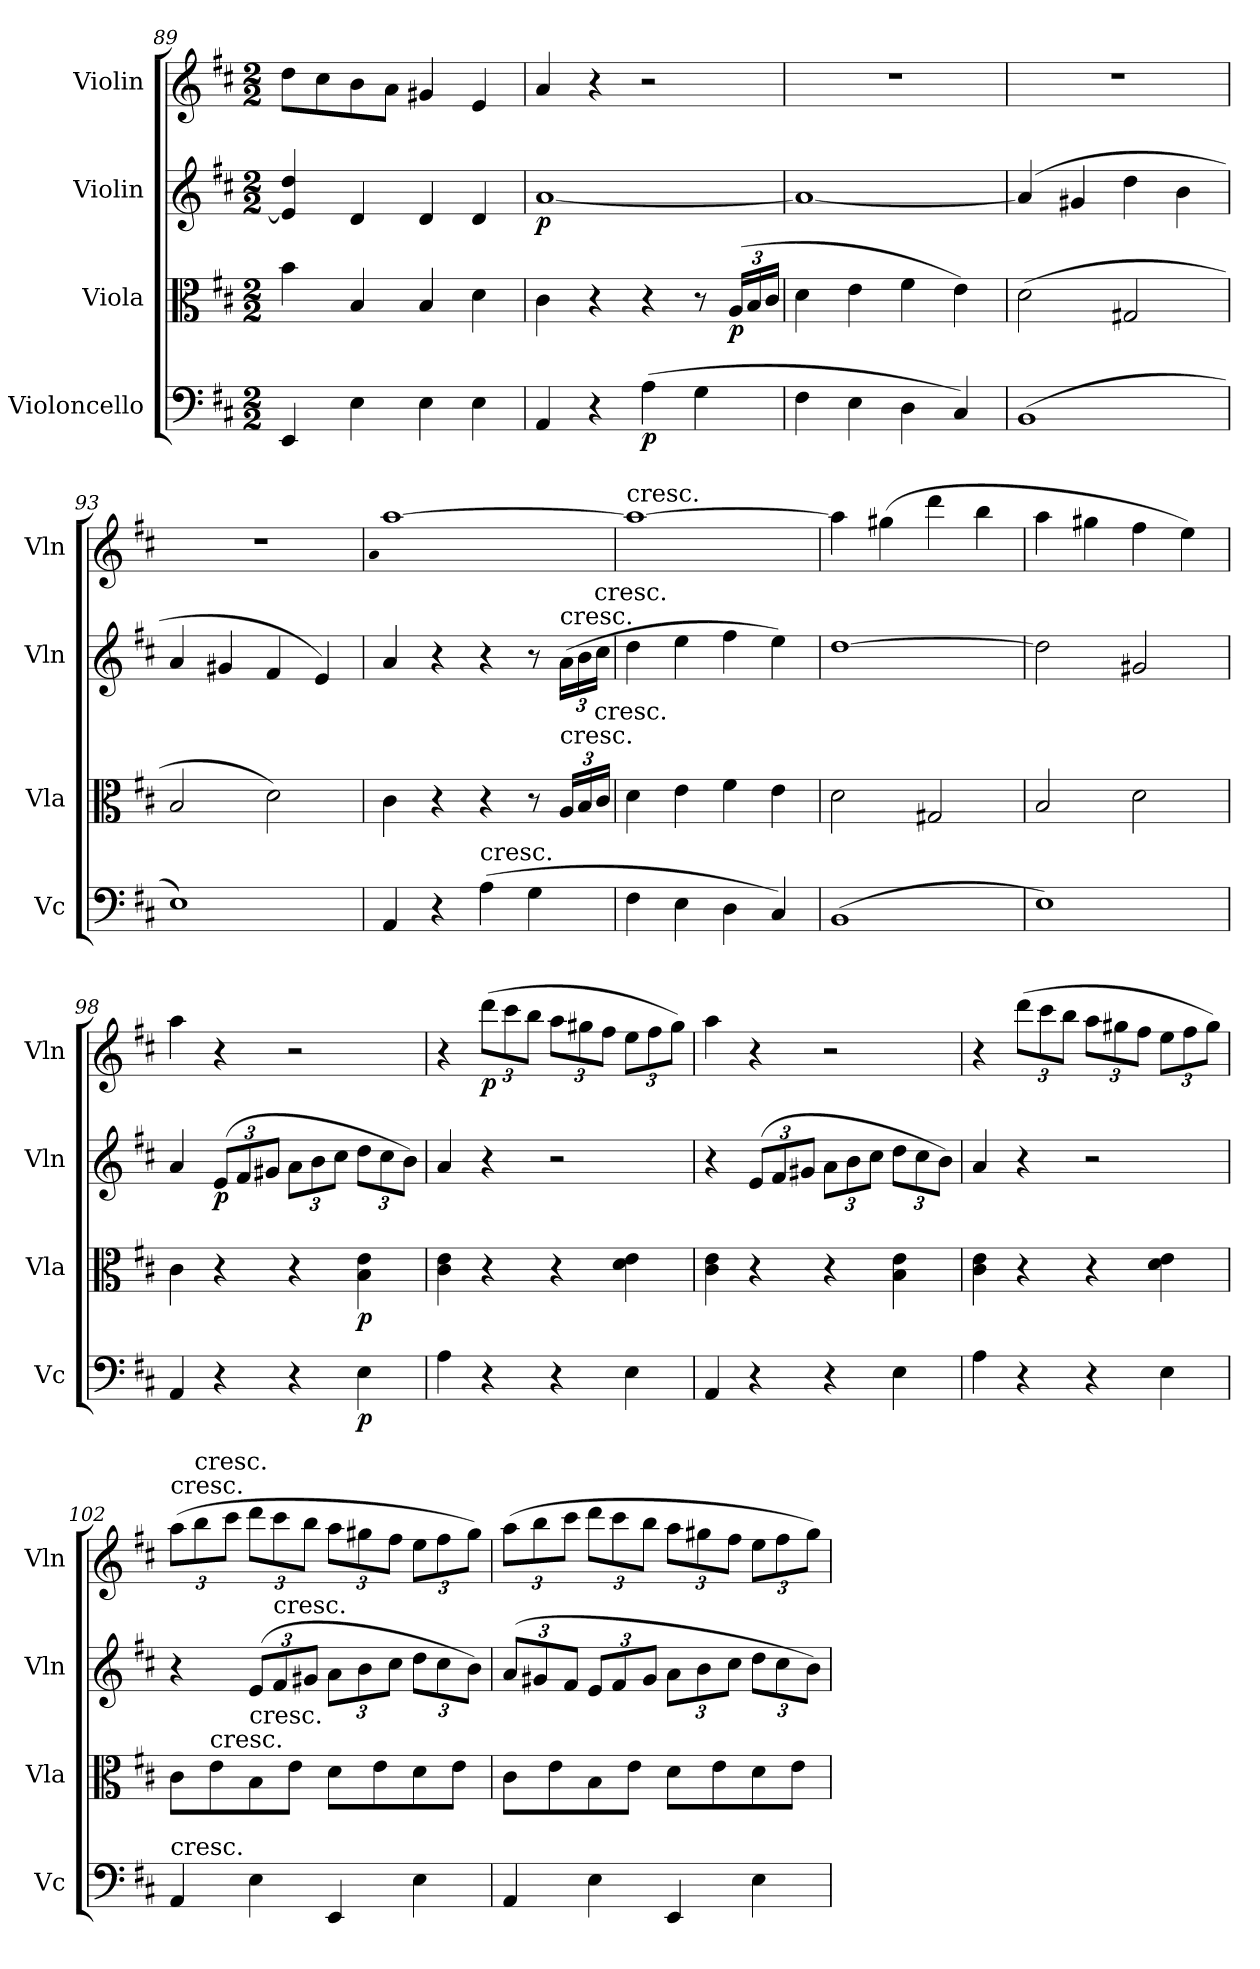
**kern	**dynam	**kern	**dynam	**kern	**dynam	**kern	**dynam
*part4	*part4	*part3	*part3	*part2	*part2	*part1	*part1
*staff4	*staff4	*staff3	*staff3	*staff2	*staff2	*staff1	*staff1
*I"Violoncello	*	*I"Viola	*	*I"Violin	*	*I"Violin	*
*I'Vc	*	*I'Vla	*	*I'Vln	*	*I'Vln	*
*clefF4	*	*clefC3	*	*clefG2	*	*clefG2	*
*k[f#c#]	*	*k[f#c#]	*	*k[f#c#]	*	*k[f#c#]	*
*D:	*	*D:	*	*D:	*	*D:	*
*M2/2	*	*M2/2	*	*M2/2	*	*M2/2	*
=89	=89	=89	=89	=89	=89	=89	=89
4EE/	.	4b\	.	4e]/ 4dd/	.	8dd\L	.
.	.	.	.	.	.	8cc#\	.
4E\	.	4B/	.	4d/	.	8b\	.
.	.	.	.	.	.	8a\J	.
4E\	.	4B/	.	4d/	.	4g#X/	.
4E\	.	4d\	.	4d/	.	4e/	.
=90	=90	=90	=90	=90	=90	=90	=90
4AA/	.	4c#\	.	[1a	p	4a/	.
4r	.	4r	.	.	.	4r	.
(4A\	p	4r	.	.	.	2r	.
4G\	.	8r	.	.	.	.	.
.	.	(24A/LL	p	.	.	.	.
.	.	24B/	.	.	.	.	.
.	.	24c#/JJ	.	.	.	.	.
=91	=91	=91	=91	=91	=91	=91	=91
4F#\	.	4d\	.	1a_	.	1r	.
4E\	.	4e\	.	.	.	.	.
4D\	.	4f#\	.	.	.	.	.
4C#/)	.	4e\)	.	.	.	.	.
=92	=92	=92	=92	=92	=92	=92	=92
(1BB	.	(2d\	.	(4a/]	.	1r	.
.	.	.	.	4g#X/	.	.	.
.	.	2G#X/	.	4dd\	.	.	.
.	.	.	.	4b\	.	.	.
=93	=93	=93	=93	=93	=93	=93	=93
1E)	.	2B/	.	4a/	.	1r	.
.	.	.	.	4g#X/	.	.	.
.	.	2d\)	.	4f#/	.	.	.
.	.	.	.	4e/)	.	.	.
=94	=94	=94	=94	=94	=94	=94	=94
.	.	.	.	.	.	qa	.
4AA/	.	4c#\	.	4a/	.	[1aa	.
4r	.	4r	.	4r	.	.	.
!LO:TX:t=cresc.	!	!	!	!	!	!	!
(4A\	.	4r	.	4r	.	.	.
4G\	.	8r	.	8r	.	.	.
!	!	!	!	!LO:TX:t=cresc.	!	!	!
!	!	!LO:TX:t=cresc.	!	!	!	!	!
.	.	24A/LL	.	(24a\LL	.	.	.
.	.	24B/	.	24b\	.	.	.
!	!	!	!	!LO:TX:t=cresc.	!	!	!
!	!	!LO:TX:t=cresc.	!	!	!	!	!
.	.	24c#/JJ	.	24cc#\JJ	.	.	.
=95	=95	=95	=95	=95	=95	=95	=95
!	!	!	!	!	!	!LO:TX:t=cresc.	!
4F#\	.	4d\	.	4dd\	.	1aa_	.
4E\	.	4e\	.	4ee\	.	.	.
4D\	.	4f#\	.	4ff#\	.	.	.
4C#/)	.	4e\	.	4ee\)	.	.	.
=96	=96	=96	=96	=96	=96	=96	=96
(1BB	.	2d\	.	[1dd	.	4aa\]	.
.	.	.	.	.	.	(4gg#X\	.
.	.	2G#X/	.	.	.	4ddd\	.
.	.	.	.	.	.	4bb\	.
=97	=97	=97	=97	=97	=97	=97	=97
1E)	.	2B/	.	2dd\]	.	4aa\	.
.	.	.	.	.	.	4gg#X\	.
.	.	2d\	.	2g#X/	.	4ff#\	.
.	.	.	.	.	.	4ee\)	.
=98	=98	=98	=98	=98	=98	=98	=98
4AA/	.	4c#\	.	4a/	.	4aa\	.
4r	.	4r	.	(12e/L	p	4r	.
.	.	.	.	12f#/	.	.	.
.	.	.	.	12g#X/J	.	.	.
4r	.	4r	.	12a\L	.	2r	.
.	.	.	.	12b\	.	.	.
.	.	.	.	12cc#\J	.	.	.
4E\	p	4B\ 4e\	p	12dd\L	.	.	.
.	.	.	.	12cc#\	.	.	.
.	.	.	.	12b\J)	.	.	.
=99	=99	=99	=99	=99	=99	=99	=99
4A\	.	4c#\ 4e\	.	4a/	.	4r	.
4r	.	4r	.	4r	.	(12ddd\L	p
.	.	.	.	.	.	12ccc#\	.
.	.	.	.	.	.	12bb\J	.
4r	.	4r	.	2r	.	12aa\L	.
.	.	.	.	.	.	12gg#X\	.
.	.	.	.	.	.	12ff#\J	.
4E\	.	4d\ 4e\	.	.	.	12ee\L	.
.	.	.	.	.	.	12ff#\	.
.	.	.	.	.	.	12gg#\J)	.
=100	=100	=100	=100	=100	=100	=100	=100
4AA/	.	4c#\ 4e\	.	4r	.	4aa\	.
4r	.	4r	.	(12e/L	.	4r	.
.	.	.	.	12f#/	.	.	.
.	.	.	.	12g#X/J	.	.	.
4r	.	4r	.	12a\L	.	2r	.
.	.	.	.	12b\	.	.	.
.	.	.	.	12cc#\J	.	.	.
4E\	.	4B\ 4e\	.	12dd\L	.	.	.
.	.	.	.	12cc#\	.	.	.
.	.	.	.	12b\J)	.	.	.
=101	=101	=101	=101	=101	=101	=101	=101
4A\	.	4c#\ 4e\	.	4a/	.	4r	.
4r	.	4r	.	4r	.	(12ddd\L	.
.	.	.	.	.	.	12ccc#\	.
.	.	.	.	.	.	12bb\J	.
4r	.	4r	.	2r	.	12aa\L	.
.	.	.	.	.	.	12gg#X\	.
.	.	.	.	.	.	12ff#\J	.
4E\	.	4d\ 4e\	.	.	.	12ee\L	.
.	.	.	.	.	.	12ff#\	.
.	.	.	.	.	.	12gg#\J)	.
=102	=102	=102	=102	=102	=102	=102	=102
!	!	!	!	!	!	!LO:TX:t=cresc.	!
!LO:TX:t=cresc.	!	!	!	!	!	!	!
4AA/	.	8c#\L	.	4r	.	(12aa\L	.
!	!	!	!	!	!	!LO:TX:t=cresc.	!
.	.	.	.	.	.	12bb\	.
!	!	!LO:TX:t=cresc.	!	!	!	!	!
.	.	8e\	.	.	.	.	.
.	.	.	.	.	.	12ccc#\J	.
!	!	!LO:TX:t=cresc.	!	!	!	!	!
4E\	.	8B\	.	(12e/L	.	12ddd\L	.
!	!	!	!	!LO:TX:t=cresc.	!	!	!
.	.	.	.	12f#/	.	12ccc#\	.
.	.	8e\J	.	.	.	.	.
.	.	.	.	12g#X/J	.	12bb\J	.
4EE/	.	8d\L	.	12a\L	.	12aa\L	.
.	.	.	.	12b\	.	12gg#X\	.
.	.	8e\	.	.	.	.	.
.	.	.	.	12cc#\J	.	12ff#\J	.
4E\	.	8d\	.	12dd\L	.	12ee\L	.
.	.	.	.	12cc#\	.	12ff#\	.
.	.	8e\J	.	.	.	.	.
.	.	.	.	12b\J)	.	12gg#\J)	.
=103	=103	=103	=103	=103	=103	=103	=103
4AA/	.	8c#\L	.	(12a/L	.	(12aa\L	.
.	.	.	.	12g#X/	.	12bb\	.
.	.	8e\	.	.	.	.	.
.	.	.	.	12f#/J	.	12ccc#\J	.
4E\	.	8B\	.	12e/L	.	12ddd\L	.
.	.	.	.	12f#/	.	12ccc#\	.
.	.	8e\J	.	.	.	.	.
.	.	.	.	12g#/J	.	12bb\J	.
4EE/	.	8d\L	.	12a\L	.	12aa\L	.
.	.	.	.	12b\	.	12gg#X\	.
.	.	8e\	.	.	.	.	.
.	.	.	.	12cc#\J	.	12ff#\J	.
4E\	.	8d\	.	12dd\L	.	12ee\L	.
.	.	.	.	12cc#\	.	12ff#\	.
.	.	8e\J	.	.	.	.	.
.	.	.	.	12b\J)	.	12gg#\J)	.
=	=	=	=	=	=	=	=
*-	*-	*-	*-	*-	*-	*-	*-
